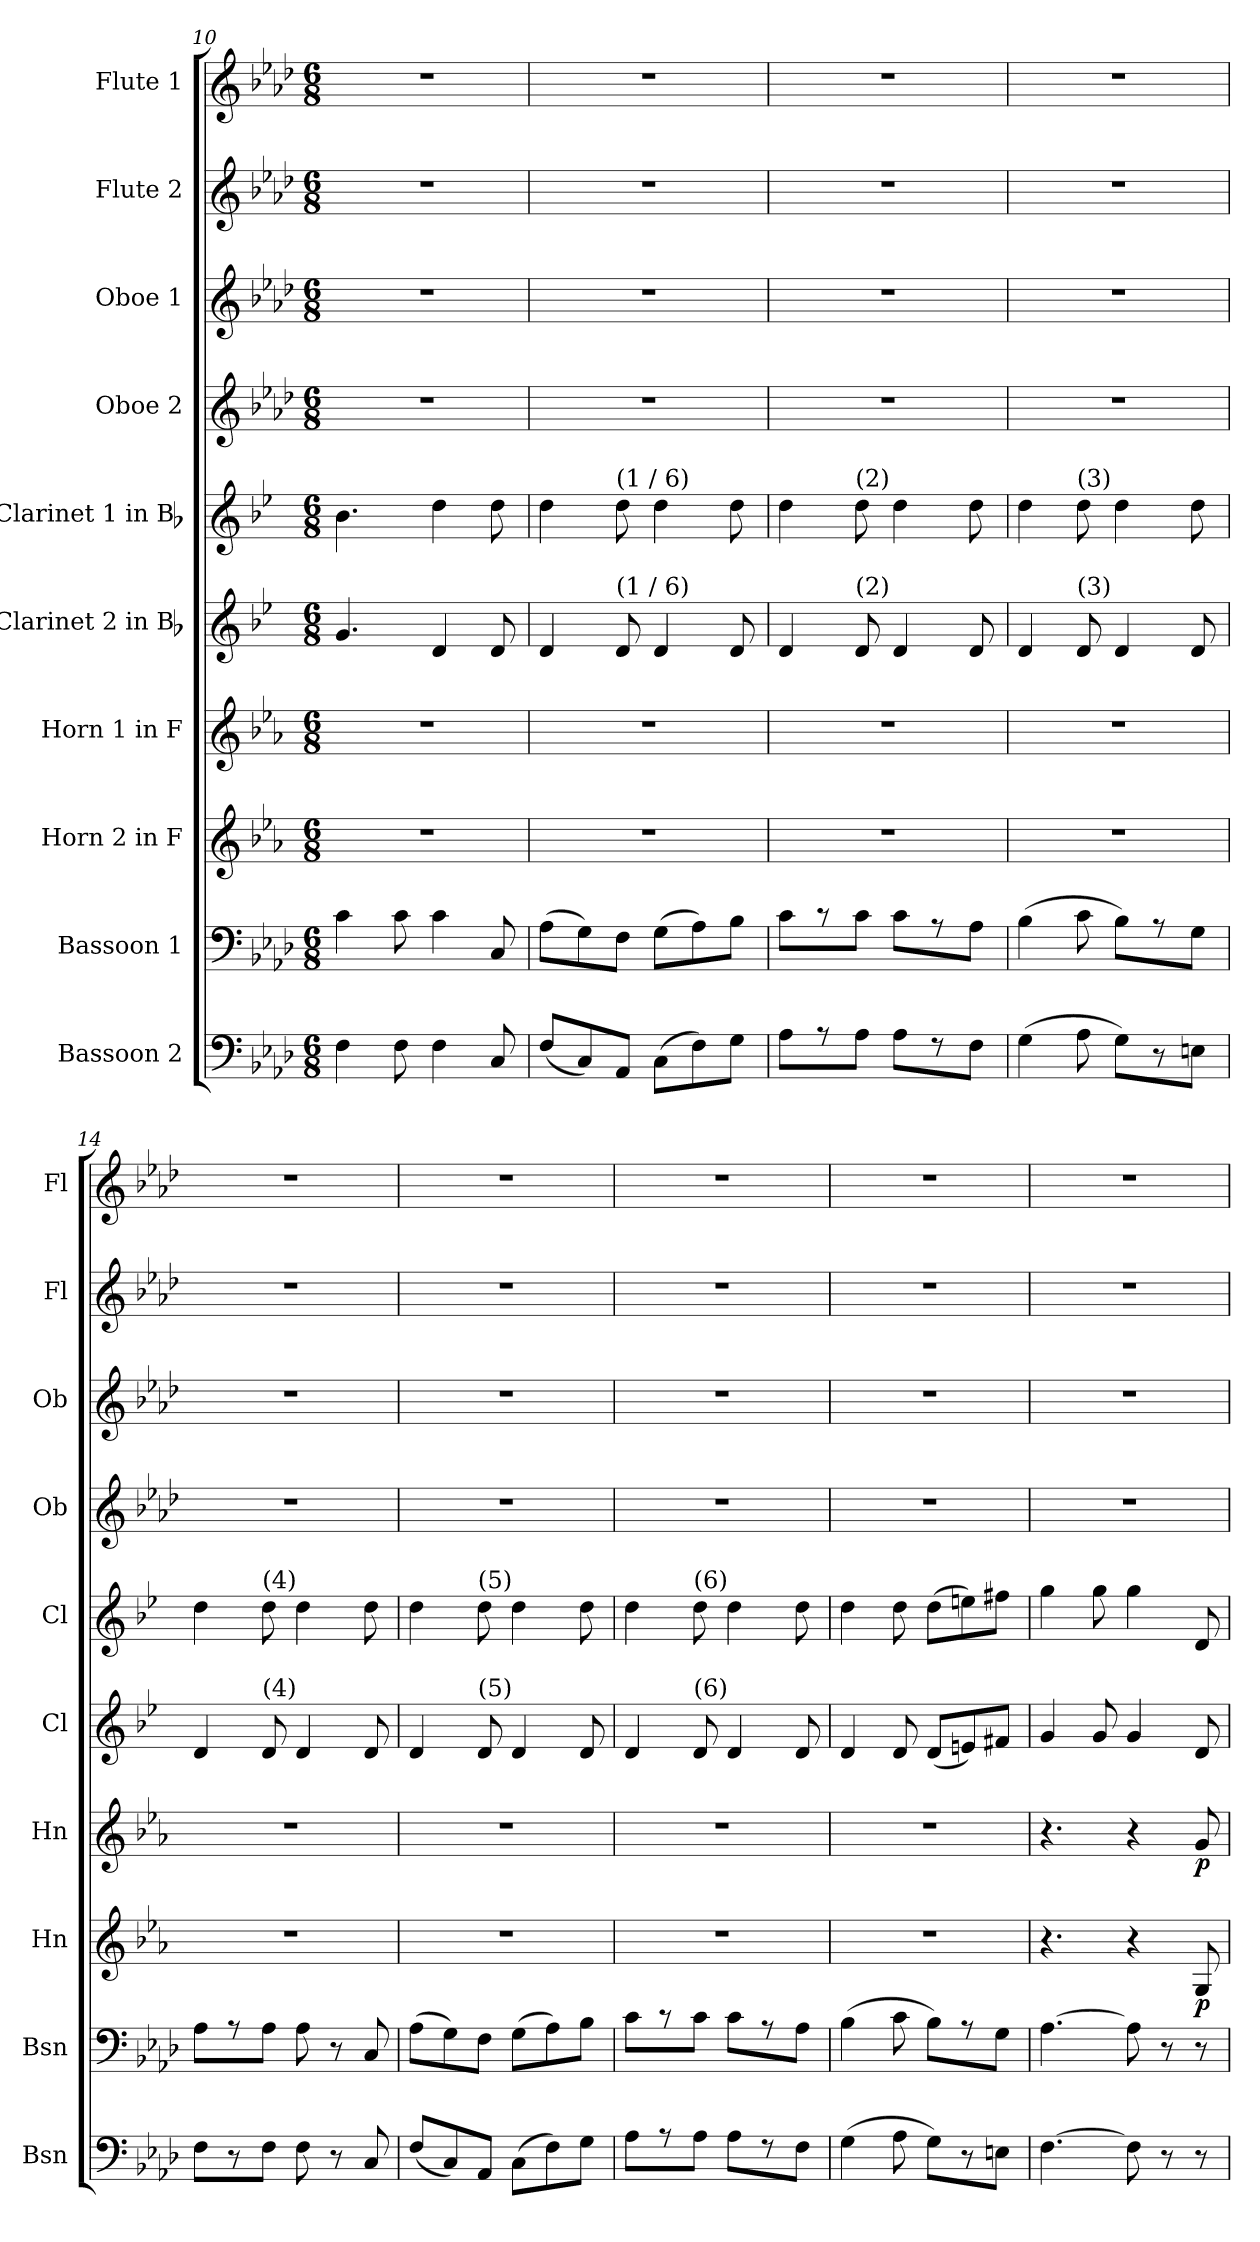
**kern	**kern	**kern	**dynam	**kern	**dynam	**kern	**kern	**kern	**kern	**kern	**kern
*part10	*part9	*part8	*part8	*part7	*part7	*part6	*part5	*part4	*part3	*part2	*part1
*staff10	*staff9	*staff8	*staff8	*staff7	*staff7	*staff6	*staff5	*staff4	*staff3	*staff2	*staff1
*I"Bassoon 2	*I"Bassoon 1	*I"Horn 2 in F	*	*I"Horn 1 in F	*	*I"Clarinet 2 in Bb	*I"Clarinet 1 in Bb	*I"Oboe 2	*I"Oboe 1	*I"Flute 2	*I"Flute 1
*I'Bsn	*I'Bsn	*I'Hn	*	*I'Hn	*	*I'Cl	*I'Cl	*I'Ob	*I'Ob	*I'Fl	*I'Fl
*clefF4	*clefF4	*clefG2	*	*clefG2	*	*clefG2	*clefG2	*clefG2	*clefG2	*clefG2	*clefG2
*	*	*ITrd4c7	*	*ITrd4c7	*	*ITrd1c2	*ITrd1c2	*	*	*	*
*k[b-e-a-d-]	*k[b-e-a-d-]	*k[b-e-a-d-]	*	*k[b-e-a-d-]	*	*k[b-e-a-d-]	*k[b-e-a-d-]	*k[b-e-a-d-]	*k[b-e-a-d-]	*k[b-e-a-d-]	*k[b-e-a-d-]
*M6/8	*M6/8	*M6/8	*	*M6/8	*	*M6/8	*M6/8	*M6/8	*M6/8	*M6/8	*M6/8
=10	=10	=10	=10	=10	=10	=10	=10	=10	=10	=10	=10
4F\	4c\	2.r	.	2.r	.	4.f/	4.a-\	2.r	2.r	2.r	2.r
8F\	8c\	.	.	.	.	.	.	.	.	.	.
4F\	4c\	.	.	.	.	4c/	4cc\	.	.	.	.
8C/	8C/	.	.	.	.	8c/	8cc\	.	.	.	.
!!LO:LB:g=z
=11	=11	=11	=11	=11	=11	=11	=11	=11	=11	=11	=11
(8F/L	(8A-\L	2.r	.	2.r	.	4c/	4cc\	2.r	2.r	2.r	2.r
8C/)	8G\)	.	.	.	.	.	.	.	.	.	.
!	!	!	!	!	!	!	!LO:TX:a:t=(1 / 6)	!	!	!	!
!	!	!	!	!	!	!LO:TX:a:t=(1 / 6)	!	!	!	!	!
8AA-/J	8F\J	.	.	.	.	8c/	8cc\	.	.	.	.
(8C\L	(8G\L	.	.	.	.	4c/	4cc\	.	.	.	.
8F\)	8A-\)	.	.	.	.	.	.	.	.	.	.
8G\J	8B-\J	.	.	.	.	8c/	8cc\	.	.	.	.
=12	=12	=12	=12	=12	=12	=12	=12	=12	=12	=12	=12
8A-\L	8c\L	2.r	.	2.r	.	4c/	4cc\	2.r	2.r	2.r	2.r
8r	8r	.	.	.	.	.	.	.	.	.	.
!	!	!	!	!	!	!	!LO:TX:a:t=(2)	!	!	!	!
!	!	!	!	!	!	!LO:TX:a:t=(2)	!	!	!	!	!
8A-\J	8c\J	.	.	.	.	8c/	8cc\	.	.	.	.
8A-\L	8c\L	.	.	.	.	4c/	4cc\	.	.	.	.
8r	8r	.	.	.	.	.	.	.	.	.	.
8F\J	8A-\J	.	.	.	.	8c/	8cc\	.	.	.	.
=13	=13	=13	=13	=13	=13	=13	=13	=13	=13	=13	=13
(4G\	(4B-\	2.r	.	2.r	.	4c/	4cc\	2.r	2.r	2.r	2.r
!	!	!	!	!	!	!	!LO:TX:a:t=(3)	!	!	!	!
!	!	!	!	!	!	!LO:TX:a:t=(3)	!	!	!	!	!
8A-\	8c\	.	.	.	.	8c/	8cc\	.	.	.	.
8G\L)	8B-\L)	.	.	.	.	4c/	4cc\	.	.	.	.
8r	8r	.	.	.	.	.	.	.	.	.	.
8En\J	8G\J	.	.	.	.	8c/	8cc\	.	.	.	.
=14	=14	=14	=14	=14	=14	=14	=14	=14	=14	=14	=14
8F\L	8A-\L	2.r	.	2.r	.	4c/	4cc\	2.r	2.r	2.r	2.r
8r	8r	.	.	.	.	.	.	.	.	.	.
!	!	!	!	!	!	!	!LO:TX:a:t=(4)	!	!	!	!
!	!	!	!	!	!	!LO:TX:a:t=(4)	!	!	!	!	!
8F\J	8A-\J	.	.	.	.	8c/	8cc\	.	.	.	.
8F\	8A-\	.	.	.	.	4c/	4cc\	.	.	.	.
8r	8r	.	.	.	.	.	.	.	.	.	.
8C/	8C/	.	.	.	.	8c/	8cc\	.	.	.	.
=15	=15	=15	=15	=15	=15	=15	=15	=15	=15	=15	=15
(8F/L	(8A-\L	2.r	.	2.r	.	4c/	4cc\	2.r	2.r	2.r	2.r
8C/)	8G\)	.	.	.	.	.	.	.	.	.	.
!	!	!	!	!	!	!	!LO:TX:a:t=(5)	!	!	!	!
!	!	!	!	!	!	!LO:TX:a:t=(5)	!	!	!	!	!
8AA-/J	8F\J	.	.	.	.	8c/	8cc\	.	.	.	.
(8C\L	(8G\L	.	.	.	.	4c/	4cc\	.	.	.	.
8F\)	8A-\)	.	.	.	.	.	.	.	.	.	.
8G\J	8B-\J	.	.	.	.	8c/	8cc\	.	.	.	.
=16	=16	=16	=16	=16	=16	=16	=16	=16	=16	=16	=16
8A-\L	8c\L	2.r	.	2.r	.	4c/	4cc\	2.r	2.r	2.r	2.r
8r	8r	.	.	.	.	.	.	.	.	.	.
!	!	!	!	!	!	!	!LO:TX:a:t=(6)	!	!	!	!
!	!	!	!	!	!	!LO:TX:a:t=(6)	!	!	!	!	!
8A-\J	8c\J	.	.	.	.	8c/	8cc\	.	.	.	.
8A-\L	8c\L	.	.	.	.	4c/	4cc\	.	.	.	.
8r	8r	.	.	.	.	.	.	.	.	.	.
8F\J	8A-\J	.	.	.	.	8c/	8cc\	.	.	.	.
=17	=17	=17	=17	=17	=17	=17	=17	=17	=17	=17	=17
(4G\	(4B-\	2.r	.	2.r	.	4c/	4cc\	2.r	2.r	2.r	2.r
8A-\	8c\	.	.	.	.	8c/	8cc\	.	.	.	.
8G\L)	8B-\L)	.	.	.	.	(8c/L	(8cc\L	.	.	.	.
8r	8r	.	.	.	.	8dn/)	8ddn\)	.	.	.	.
8En\J	8G\J	.	.	.	.	8en/J	8een\J	.	.	.	.
=18	=18	=18	=18	=18	=18	=18	=18	=18	=18	=18	=18
[4.F\	[4.A-\	4.r	.	4.r	.	4f/	4ff\	2.r	2.r	2.r	2.r
.	.	.	.	.	.	8f/	8ff\	.	.	.	.
8F\]	8A-\]	4r	.	4r	.	4f/	4ff\	.	.	.	.
8r	8r	.	.	.	.	.	.	.	.	.	.
!	!	!	!LO:DY:b	!	!LO:DY:b	!	!	!	!	!	!
8r	8r	8C/	p	8c/	p	8c/	8c/	.	.	.	.
=	=	=	=	=	=	=	=	=	=	=	=
*-	*-	*-	*-	*-	*-	*-	*-	*-	*-	*-	*-
